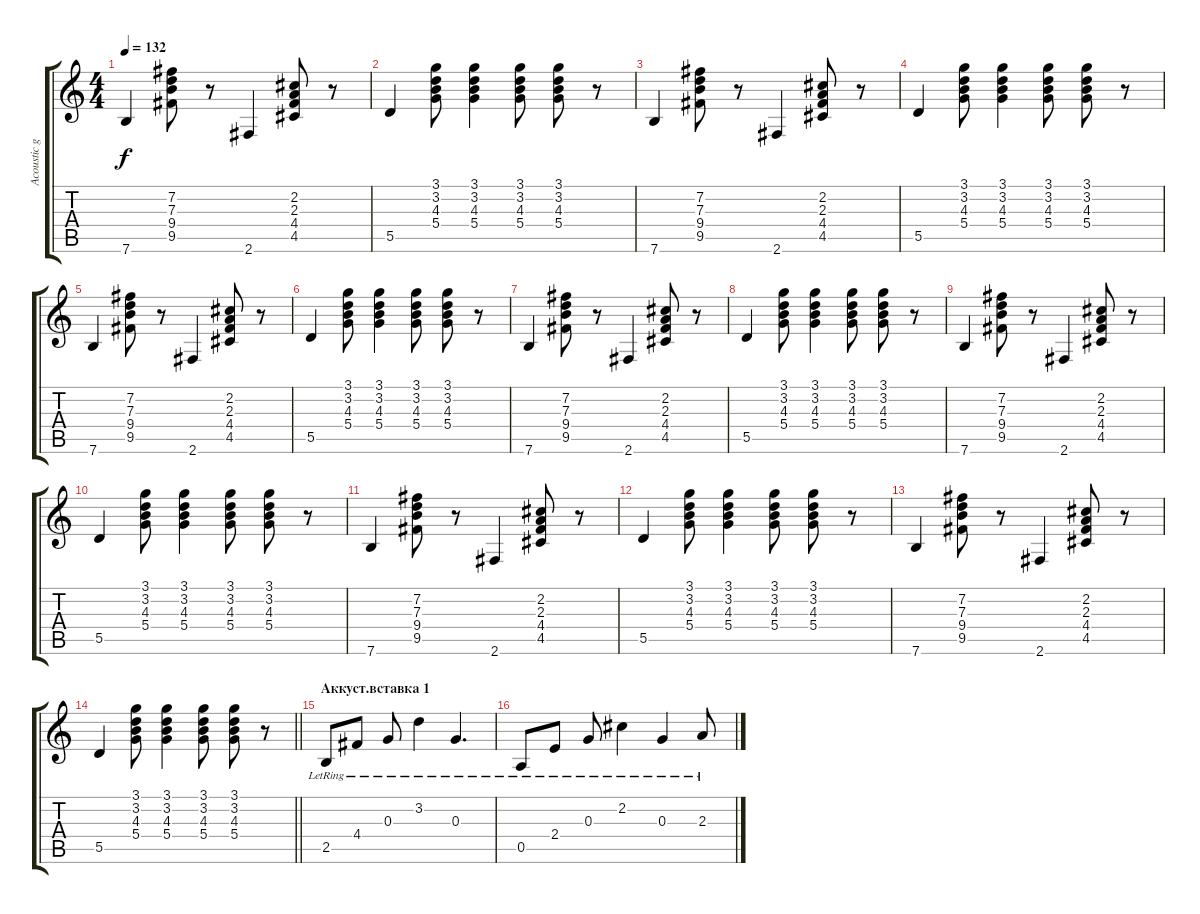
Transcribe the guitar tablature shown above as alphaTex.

\track ("Acoustic guitar" "Acoustic g") {instrument acousticguitarsteel}
\staff {score tabs}
\tuning (E4 B3 G3 D3 A2 E2) {hide}
\ts (4 4)
\tempo 132
\clef g2
\ks c
7.6.4{dy f} (7.2 7.3 9.4 9.5).8 r.8 2.6.4 (2.2 2.3 4.4 4.5).8 r.8 |
5.5.4 (3.1 3.2 4.3 5.4).8 (3.1 3.2 4.3 5.4).4 (3.1 3.2 4.3 5.4).8 (3.1 3.2 4.3 5.4).8 r.8 |
7.6.4 (7.2 7.3 9.4 9.5).8 r.8 2.6.4 (2.2 2.3 4.4 4.5).8 r.8 |
5.5.4 (3.1 3.2 4.3 5.4).8 (3.1 3.2 4.3 5.4).4 (3.1 3.2 4.3 5.4).8 (3.1 3.2 4.3 5.4).8 r.8 |
7.6.4 (7.2 7.3 9.4 9.5).8 r.8 2.6.4 (2.2 2.3 4.4 4.5).8 r.8 |
5.5.4 (3.1 3.2 4.3 5.4).8 (3.1 3.2 4.3 5.4).4 (3.1 3.2 4.3 5.4).8 (3.1 3.2 4.3 5.4).8 r.8 |
7.6.4 (7.2 7.3 9.4 9.5).8 r.8 2.6.4 (2.2 2.3 4.4 4.5).8 r.8 |
5.5.4 (3.1 3.2 4.3 5.4).8 (3.1 3.2 4.3 5.4).4 (3.1 3.2 4.3 5.4).8 (3.1 3.2 4.3 5.4).8 r.8 |
7.6.4 (7.2 7.3 9.4 9.5).8 r.8 2.6.4 (2.2 2.3 4.4 4.5).8 r.8 |
5.5.4 (3.1 3.2 4.3 5.4).8 (3.1 3.2 4.3 5.4).4 (3.1 3.2 4.3 5.4).8 (3.1 3.2 4.3 5.4).8 r.8 |
7.6.4 (7.2 7.3 9.4 9.5).8 r.8 2.6.4 (2.2 2.3 4.4 4.5).8 r.8 |
5.5.4 (3.1 3.2 4.3 5.4).8 (3.1 3.2 4.3 5.4).4 (3.1 3.2 4.3 5.4).8 (3.1 3.2 4.3 5.4).8 r.8 |
7.6.4 (7.2 7.3 9.4 9.5).8 r.8 2.6.4 (2.2 2.3 4.4 4.5).8 r.8 |
\barLineRight lightlight
5.5.4 (3.1 3.2 4.3 5.4).8 (3.1 3.2 4.3 5.4).4 (3.1 3.2 4.3 5.4).8 (3.1 3.2 4.3 5.4).8 r.8 |
\section ("" "Аккуст.вставка 1")
2.5{lr}.8 4.4{lr}.8 0.3{lr}.8 3.2{lr}.4 0.3{lr}.4{d} |
0.5{lr}.8 2.4{lr}.8 0.3{lr}.8 2.2{lr}.4 0.3{lr}.4 2.3{lr}.8
